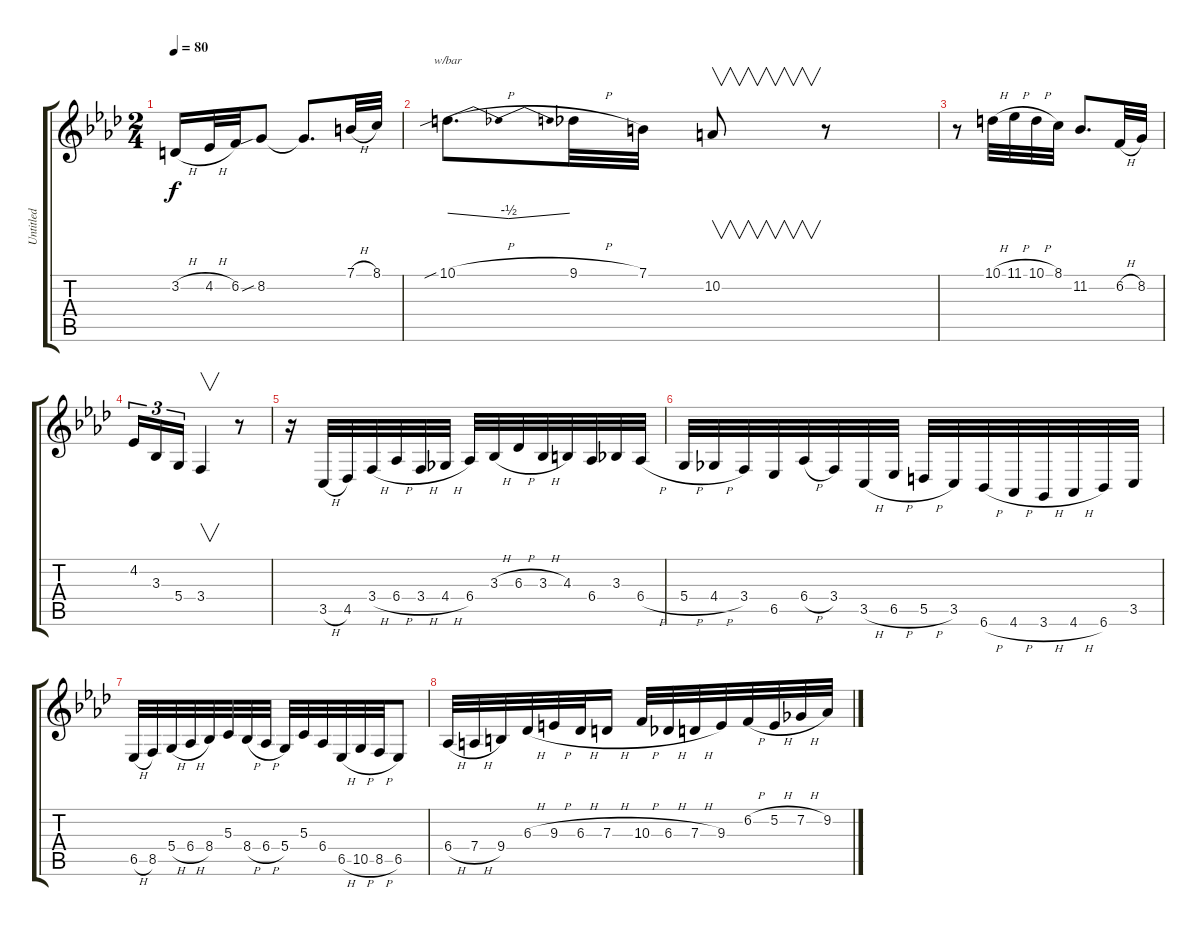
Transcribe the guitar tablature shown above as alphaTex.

\track ("Untitled" "Untitled") {instrument altosax}
\staff {score tabs}
\tuning (E4 B3 G3 D3 A2 E2) {hide}
\ts (2 4)
\tempo 80
\clef g2
\ks ab
3.2{h}.16{dy f} 4.2{h}.32 6.2.32 8.2{sib}.8 8.2{t}.8{d} 7.1{h}.32 8.1.32 |
10.1{sib h}.8{d tbe (dip default 0 0 30 -2 60 0)} 9.1{h}.32 7.1.32 10.2.8{v} r.8 |
r.8 10.1{h}.32 11.1{h}.32 10.1{h}.32 8.1.32 11.2.8{d} 6.2{h}.32 8.2.32 |
4.2.16{tu (3 2)} 3.3.16{tu (3 2)} 5.4.16{tu (3 2)} 3.4.4{v} r.8 |
r.16 3.5{h}.32 4.5.32 3.4{h}.32 6.4{h}.32 3.4{h}.32 4.4{h}.32 6.4.32 3.3{h}.32 6.3{h}.32 3.3{h}.32 4.3.32 6.4.32 3.3.32 6.4{h}.32 |
5.4{h}.32 4.4{h}.32 3.4.32 6.5.32 6.4{h}.32 3.4.32 3.5{h}.32 6.5{h}.32 5.5{h}.32 3.5.32 6.6{h}.32 4.6{h}.32 3.6{h}.32 4.6{h}.32 6.6.32 3.5.32 |
6.5{h}.32 8.5.32 5.4{h}.32 6.4{h}.32 8.4.32 5.3.32 8.4{h}.32 6.4{h}.32 5.4.32 5.3.32 6.4.32 6.5{h}.32 10.5{h}.32 8.5{h}.32 6.5.8 |
6.4{h}.32 7.4{h}.32 9.4.32 6.3{h}.32 9.3{h}.32 6.3{h}.32 7.3{h}.16 10.3{h}.32 6.3{h}.32 7.3{h}.32 9.3.32 6.2{h}.32 5.2{h}.32 7.2{h}.32 9.2.32
